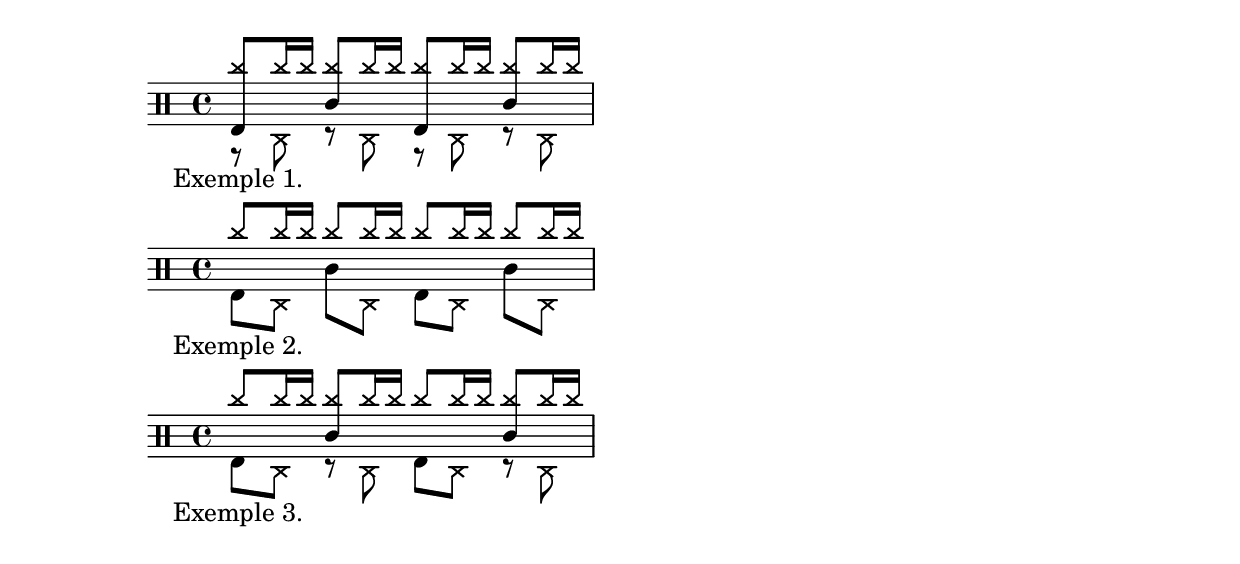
\version "2.20.0"
\include "../../0_drum_style_perso.ly"


\header {
  title = ""
  composer = " "
}


up = \drummode {
  <cymr bd>8 cymr16 cymr <cymr sn>8 cymr16 cymr <cymr bd>8 cymr16 cymr <cymr sn>8 cymr16 cymr 
}
down = \drummode {
  r8 hhp r hhp r hhp r hhp
}
\score {
  <<
		\new DrumStaff
	<<
	  \set DrumStaff.drumStyleTable = #(alist->hash-table mydrums)
	  \new DrumVoice { \voiceOne \up }
	  \new DrumVoice { \voiceTwo \down }
	>>
	\addlyrics { "Exemple 1." }
  >>
}

up = \drummode {
  cymr8 cymr16 cymr cymr8 cymr16 cymr cymr8 cymr16 cymr cymr8 cymr16 cymr 
}
down = \drummode {
  bd8[ hhp] sn[ hhp] bd[ hhp] sn[ hhp]
}
\score {
  <<
		\new DrumStaff
	<<
	  \set DrumStaff.drumStyleTable = #(alist->hash-table mydrums)
	  \new DrumVoice { \voiceOne \up }
	  \new DrumVoice { \voiceTwo \down }
	>>
	\addlyrics { "Exemple 2." }
  >>
}

up = \drummode {
  cymr8 cymr16 cymr <sn \xNote cymr>8 cymr16 cymr cymr8 cymr16 cymr <sn \xNote cymr>8 cymr16 cymr 
}
down = \drummode {
  bd8 hhp8 r8 hhp bd hhp r8 hhp 
}
\score {
  <<
		\new DrumStaff
	<<
	  \set DrumStaff.drumStyleTable = #(alist->hash-table mydrums)
	  \new DrumVoice { \voiceOne \up }
	  \new DrumVoice { \voiceTwo \down }
	>>
	\addlyrics { "Exemple 3." }
  >>
}
